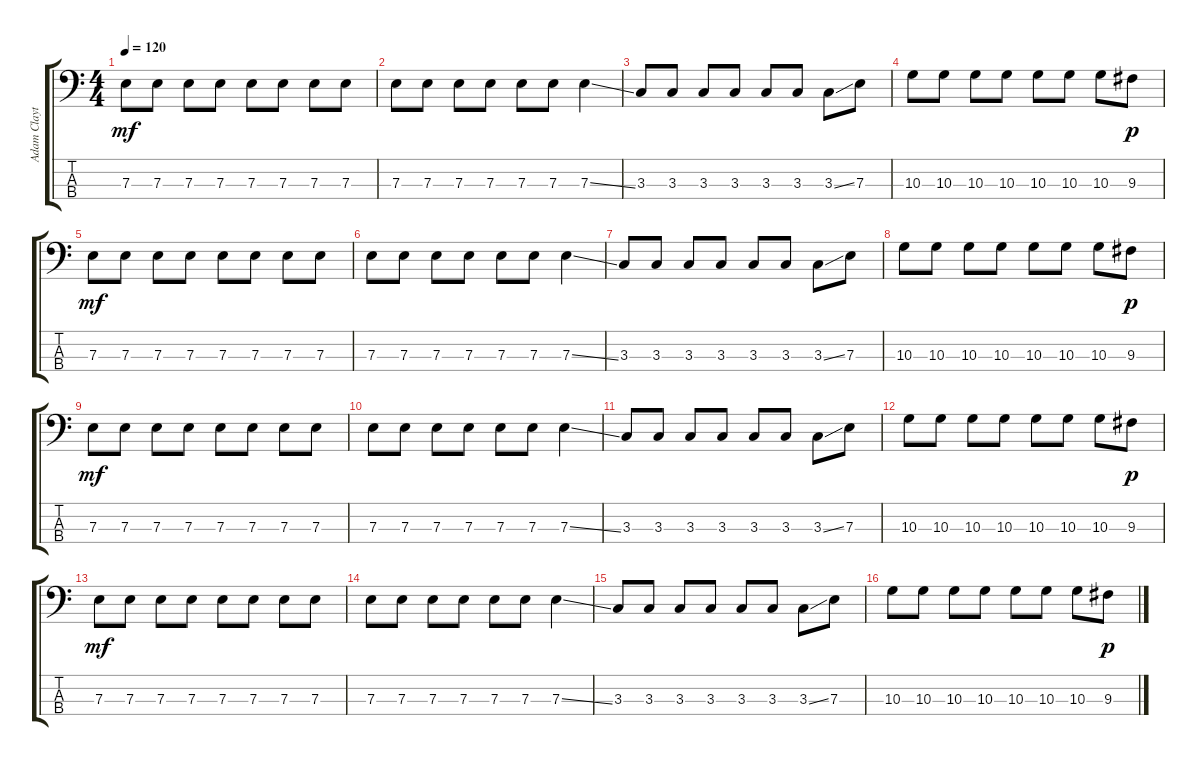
\track ("Adam Clayton" "Adam Clayt") {instrument electricbasspick}
\staff {score tabs}
\tuning (G2 D2 A1 E1) {hide}
\ts (4 4)
\tempo 120
\clef f4
\ks c
7.3.8{dy mf} 7.3.8 7.3.8 7.3.8 7.3.8 7.3.8 7.3.8 7.3.8 |
7.3.8 7.3.8 7.3.8 7.3.8 7.3.8 7.3.8 7.3{ss}.4 |
3.3.8 3.3.8 3.3.8 3.3.8 3.3.8 3.3.8 3.3{ss}.8 7.3.8 |
10.3.8 10.3.8 10.3.8 10.3.8 10.3.8 10.3.8 10.3.8 9.3.8{dy p} |
7.3.8{dy mf} 7.3.8 7.3.8 7.3.8 7.3.8 7.3.8 7.3.8 7.3.8 |
7.3.8 7.3.8 7.3.8 7.3.8 7.3.8 7.3.8 7.3{ss}.4 |
3.3.8 3.3.8 3.3.8 3.3.8 3.3.8 3.3.8 3.3{ss}.8 7.3.8 |
10.3.8 10.3.8 10.3.8 10.3.8 10.3.8 10.3.8 10.3.8 9.3.8{dy p} |
7.3.8{dy mf} 7.3.8 7.3.8 7.3.8 7.3.8 7.3.8 7.3.8 7.3.8 |
7.3.8 7.3.8 7.3.8 7.3.8 7.3.8 7.3.8 7.3{ss}.4 |
3.3.8 3.3.8 3.3.8 3.3.8 3.3.8 3.3.8 3.3{ss}.8 7.3.8 |
10.3.8 10.3.8 10.3.8 10.3.8 10.3.8 10.3.8 10.3.8 9.3.8{dy p} |
7.3.8{dy mf} 7.3.8 7.3.8 7.3.8 7.3.8 7.3.8 7.3.8 7.3.8 |
7.3.8 7.3.8 7.3.8 7.3.8 7.3.8 7.3.8 7.3{ss}.4 |
3.3.8 3.3.8 3.3.8 3.3.8 3.3.8 3.3.8 3.3{ss}.8 7.3.8 |
10.3.8 10.3.8 10.3.8 10.3.8 10.3.8 10.3.8 10.3.8 9.3.8{dy p}
